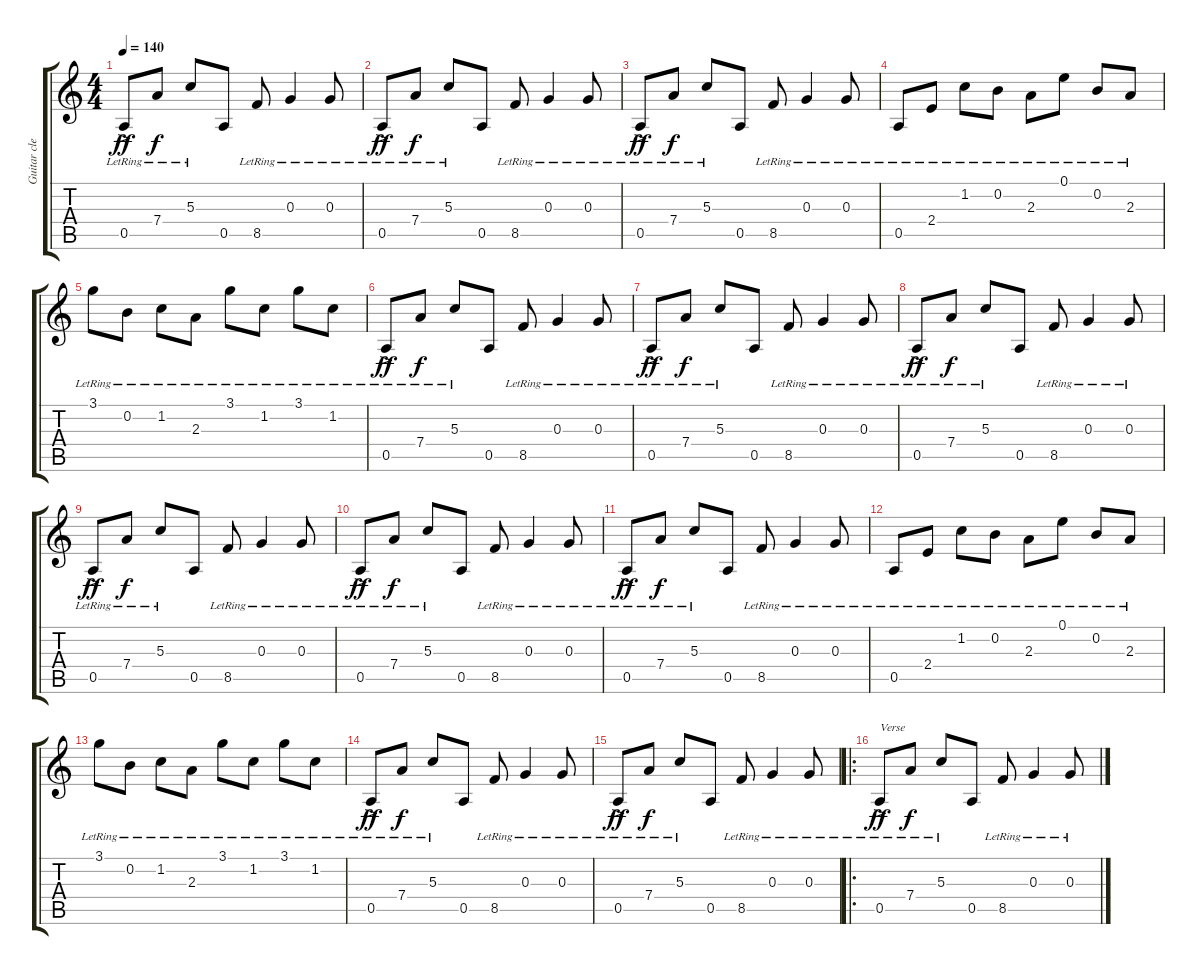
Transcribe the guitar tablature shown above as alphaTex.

\track ("Guitar clean" "Guitar cle") {instrument electricguitarclean}
\staff {score tabs}
\tuning (E4 B3 G3 D3 A2 E2) {hide}
\ts (4 4)
\tempo 140
\clef g2
\ks c
0.5{ac lr}.8{dy ff} 7.4{lr}.8{dy f} 5.3{lr}.8 0.5.8 8.5{lr}.8 0.3{lr}.4 0.3{lr}.8 |
0.5{ac lr}.8{dy ff} 7.4{lr}.8{dy f} 5.3{lr}.8 0.5.8 8.5{lr}.8 0.3{lr}.4 0.3{lr}.8 |
0.5{ac lr}.8{dy ff} 7.4{lr}.8{dy f} 5.3{lr}.8 0.5.8 8.5{lr}.8 0.3{lr}.4 0.3{lr}.8 |
0.5{lr}.8 2.4{lr}.8 1.2{lr}.8 0.2{lr}.8 2.3{lr}.8 0.1{lr}.8 0.2{lr}.8 2.3{lr}.8 |
3.1{lr}.8 0.2{lr}.8 1.2{lr}.8 2.3{lr}.8 3.1{lr}.8 1.2{lr}.8 3.1{lr}.8 1.2{lr}.8 |
0.5{ac lr}.8{dy ff} 7.4{lr}.8{dy f} 5.3{lr}.8 0.5.8 8.5{lr}.8 0.3{lr}.4 0.3{lr}.8 |
0.5{ac lr}.8{dy ff} 7.4{lr}.8{dy f} 5.3{lr}.8 0.5.8 8.5{lr}.8 0.3{lr}.4 0.3{lr}.8 |
0.5{ac lr}.8{dy ff} 7.4{lr}.8{dy f} 5.3{lr}.8 0.5.8 8.5{lr}.8 0.3{lr}.4 0.3{lr}.8 |
0.5{ac lr}.8{dy ff} 7.4{lr}.8{dy f} 5.3{lr}.8 0.5.8 8.5{lr}.8 0.3{lr}.4 0.3{lr}.8 |
0.5{ac lr}.8{dy ff} 7.4{lr}.8{dy f} 5.3{lr}.8 0.5.8 8.5{lr}.8 0.3{lr}.4 0.3{lr}.8 |
0.5{ac lr}.8{dy ff} 7.4{lr}.8{dy f} 5.3{lr}.8 0.5.8 8.5{lr}.8 0.3{lr}.4 0.3{lr}.8 |
0.5{lr}.8 2.4{lr}.8 1.2{lr}.8 0.2{lr}.8 2.3{lr}.8 0.1{lr}.8 0.2{lr}.8 2.3{lr}.8 |
3.1{lr}.8 0.2{lr}.8 1.2{lr}.8 2.3{lr}.8 3.1{lr}.8 1.2{lr}.8 3.1{lr}.8 1.2{lr}.8 |
0.5{ac lr}.8{dy ff} 7.4{lr}.8{dy f} 5.3{lr}.8 0.5.8 8.5{lr}.8 0.3{lr}.4 0.3{lr}.8 |
0.5{ac lr}.8{dy ff} 7.4{lr}.8{dy f} 5.3{lr}.8 0.5.8 8.5{lr}.8 0.3{lr}.4 0.3{lr}.8 |
\ro
0.5{ac lr}.8{txt "Verse" dy ff} 7.4{lr}.8{dy f} 5.3{lr}.8 0.5.8 8.5{lr}.8 0.3{lr}.4 0.3{lr}.8
